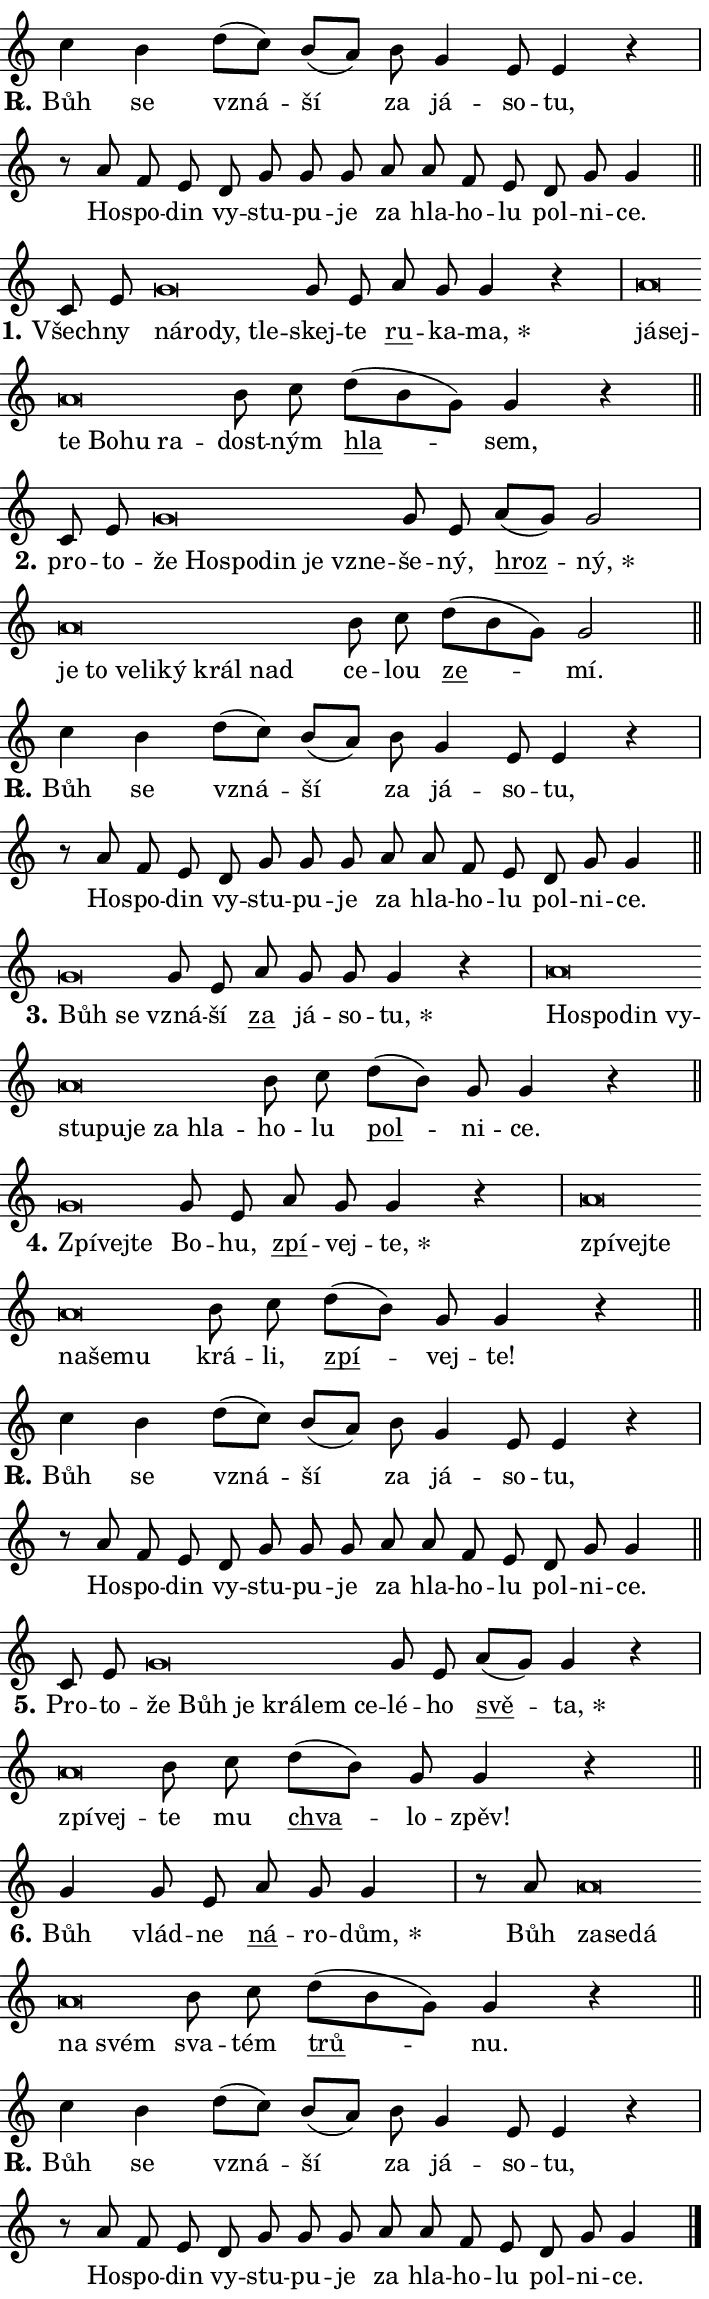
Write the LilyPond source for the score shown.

\version "2.24.0"
\header { tagline = "" }
\paper {
  indent = 0\cm
  top-margin = 0\cm
  right-margin = 0.13\cm % to fit lyric hyphens
  bottom-margin = 0\cm
  left-margin = 0\cm
  paper-width = 12\cm
  page-breaking = #ly:one-page-breaking
  system-system-spacing.basic-distance = #11
  score-system-spacing.basic-distance = #11
  ragged-last = ##f
}


%% Author: Thomas Morley
%% https://lists.gnu.org/archive/html/lilypond-user/2020-05/msg00002.html
#(define (line-position grob)
"Returns position of @var[grob} in current system:
   @code{'start}, if at first time-step
   @code{'end}, if at last time-step
   @code{'middle} otherwise
"
  (let* ((col (ly:item-get-column grob))
         (ln (ly:grob-object col 'left-neighbor))
         (rn (ly:grob-object col 'right-neighbor))
         (col-to-check-left (if (ly:grob? ln) ln col))
         (col-to-check-right (if (ly:grob? rn) rn col))
         (break-dir-left
           (and
             (ly:grob-property col-to-check-left 'non-musical #f)
             (ly:item-break-dir col-to-check-left)))
         (break-dir-right
           (and
             (ly:grob-property col-to-check-right 'non-musical #f)
             (ly:item-break-dir col-to-check-right))))
        (cond ((eqv? 1 break-dir-left) 'start)
              ((eqv? -1 break-dir-right) 'end)
              (else 'middle))))

#(define (tranparent-at-line-position vctor)
  (lambda (grob)
  "Relying on @code{line-position} select the relevant enry from @var{vctor}.
Used to determine transparency,"
    (case (line-position grob)
      ((end) (not (vector-ref vctor 0)))
      ((middle) (not (vector-ref vctor 1)))
      ((start) (not (vector-ref vctor 2))))))

noteHeadBreakVisibility =
#(define-music-function (break-visibility)(vector?)
"Makes @code{NoteHead}s transparent relying on @var{break-visibility}"
#{
  \override NoteHead.transparent =
    #(tranparent-at-line-position break-visibility)
#})

#(define delete-ledgers-for-transparent-note-heads
  (lambda (grob)
    "Reads whether a @code{NoteHead} is transparent.
If so this @code{NoteHead} is removed from @code{'note-heads} from
@var{grob}, which is supposed to be @code{LedgerLineSpanner}.
As a result ledgers are not printed for this @code{NoteHead}"
    (let* ((nhds-array (ly:grob-object grob 'note-heads))
           (nhds-list
             (if (ly:grob-array? nhds-array)
                 (ly:grob-array->list nhds-array)
                 '()))
           ;; Relies on the transparent-property being done before
           ;; Staff.LedgerLineSpanner.after-line-breaking is executed.
           ;; This is fragile ...
           (to-keep
             (remove
               (lambda (nhd)
                 (ly:grob-property nhd 'transparent #f))
               nhds-list)))
      ;; TODO find a better method to iterate over grob-arrays, similiar
      ;; to filter/remove etc for lists
      ;; For now rebuilt from scratch
      (set! (ly:grob-object grob 'note-heads)  '())
      (for-each
        (lambda (nhd)
          (ly:pointer-group-interface::add-grob grob 'note-heads nhd))
        to-keep))))

squashNotes = {
  \override NoteHead.X-extent = #'(-0.2 . 0.2)
  \override NoteHead.Y-extent = #'(-0.75 . 0)
  \override NoteHead.stencil =
    #(lambda (grob)
       (let ((pos (ly:grob-property grob 'staff-position)))
         (begin
           (if (< pos -7) (display "ERROR: Lower brevis then expected\n") (display ""))
           (if (<= pos -6) ly:text-interface::print ly:note-head::print))))
}
unSquashNotes = {
  \revert NoteHead.X-extent
  \revert NoteHead.Y-extent
  \revert NoteHead.stencil
}

hideNotes = \noteHeadBreakVisibility #begin-of-line-visible
unHideNotes = \noteHeadBreakVisibility #all-visible

% work-around for resetting accidentals
% https://lilypond.org/doc/v2.23/Documentation/notation/displaying-rhythms#unmetered-music
cadenzaMeasure = {
  \cadenzaOff
  \partial 1024 s1024
  \cadenzaOn
}

#(define-markup-command (accent layout props text) (markup?)
  "Underline accented syllable"
  (interpret-markup layout props
    #{\markup \override #'(offset . 4.3) \underline { #text }#}))

responsum = \markup \concat {
  "R" \hspace #-1.05 \path #0.1 #'((moveto 0 0.07) (lineto 0.9 0.8)) \hspace #0.05 "."
}

spaceSize = #0.6828661417322834 % exact space size for TeX Gyre Schola

\layout {
  \context {
    \Staff
    \remove "Time_signature_engraver"
    \override LedgerLineSpanner.after-line-breaking = #delete-ledgers-for-transparent-note-heads
  }
  \context {
    \Lyrics {
      \override LyricSpace.minimum-distance = \spaceSize
      \override LyricText.font-name = #"TeX Gyre Schola"
      \override LyricText.font-size = 1
      \override StanzaNumber.font-name = #"TeX Gyre Schola Bold"
      \override StanzaNumber.font-size = 1
    }
  }
  \context {
    \Score 
    \override NoteHead.text =
      #(lambda (grob) 
        (let ((pos (ly:grob-property grob 'staff-position)))
          #{\markup {
            \combine
              \halign #-0.55 \raise #(if (= pos -6) 0 0.5) \override #'(thickness . 2) \draw-line #'(3.2 . 0)
              \musicglyph "noteheads.sM1"
          }#}))
  }
}

% magnetic-lyrics.ily
%
%   written by
%     Jean Abou Samra <jean@abou-samra.fr>
%     Werner Lemberg <wl@gnu.org>
%
%   adapted by
%     Jiri Hon <jiri.hon@gmail.com>
%
% Version 2022-Apr-15

% https://www.mail-archive.com/lilypond-user@gnu.org/msg149350.html

#(define (Left_hyphen_pointer_engraver context)
   "Collect syllable-hyphen-syllable occurrences in lyrics and store
them in properties.  This engraver only looks to the left.  For
example, if the lyrics input is @code{foo -- bar}, it does the
following.

@itemize @bullet
@item
Set the @code{text} property of the @code{LyricHyphen} grob between
@q{foo} and @q{bar} to @code{foo}.

@item
Set the @code{left-hyphen} property of the @code{LyricText} grob with
text @q{foo} to the @code{LyricHyphen} grob between @q{foo} and
@q{bar}.
@end itemize

Use this auxiliary engraver in combination with the
@code{lyric-@/text::@/apply-@/magnetic-@/offset!} hook."
   (let ((hyphen #f)
         (text #f))
     (make-engraver
      (acknowledgers
       ((lyric-syllable-interface engraver grob source-engraver)
        (set! text grob)))
      (end-acknowledgers
       ((lyric-hyphen-interface engraver grob source-engraver)
        ;(when (not (grob::has-interface grob 'lyric-space-interface))
          (set! hyphen grob)));)
      ((stop-translation-timestep engraver)
       (when (and text hyphen)
         (ly:grob-set-object! text 'left-hyphen hyphen))
       (set! text #f)
       (set! hyphen #f)))))

#(define (lyric-text::apply-magnetic-offset! grob)
   "If the space between two syllables is less than the value in
property @code{LyricText@/.details@/.squash-threshold}, move the right
syllable to the left so that it gets concatenated with the left
syllable.

Use this function as a hook for
@code{LyricText@/.after-@/line-@/breaking} if the
@code{Left_@/hyphen_@/pointer_@/engraver} is active."
   (let ((hyphen (ly:grob-object grob 'left-hyphen #f)))
     (when hyphen
       (let ((left-text (ly:spanner-bound hyphen LEFT)))
         (when (grob::has-interface left-text 'lyric-syllable-interface)
           (let* ((common (ly:grob-common-refpoint grob left-text X))
                  (this-x-ext (ly:grob-extent grob common X))
                  (left-x-ext
                   (begin
                     ;; Trigger magnetism for left-text.
                     (ly:grob-property left-text 'after-line-breaking)
                     (ly:grob-extent left-text common X)))
                  ;; `delta` is the gap width between two syllables.
                  (delta (- (interval-start this-x-ext)
                            (interval-end left-x-ext)))
                  (details (ly:grob-property grob 'details))
                  (threshold (assoc-get 'squash-threshold details 0.2)))
             (when (< delta threshold)
               (let* (;; We have to manipulate the input text so that
                      ;; ligatures crossing syllable boundaries are not
                      ;; disabled.  For languages based on the Latin
                      ;; script this is essentially a beautification.
                      ;; However, for non-Western scripts it can be a
                      ;; necessity.
                      (lt (ly:grob-property left-text 'text))
                      (rt (ly:grob-property grob 'text))
                      (is-space (grob::has-interface hyphen 'lyric-space-interface))
                      (space (if is-space " " ""))
                      (extra-delta (if is-space spaceSize 0))
                      ;; Append new syllable.
                      (ltrt-space (if (and (string? lt) (string? rt))
                                (string-append lt space rt)
                                (make-concat-markup (list lt space rt))))
                      ;; Right-align `ltrt` to the right side.
                      (ltrt-space-markup (grob-interpret-markup
                               grob
                               (make-translate-markup
                                (cons (interval-length this-x-ext) 0)
                                (make-right-align-markup ltrt-space)))))
                 (begin
                   ;; Don't print `left-text`.
                   (ly:grob-set-property! left-text 'stencil #f)
                   ;; Set text and stencil (which holds all collected
                   ;; syllables so far) and shift it to the left.
                   (ly:grob-set-property! grob 'text ltrt-space)
                   (ly:grob-set-property! grob 'stencil ltrt-space-markup)
                   (ly:grob-translate-axis! grob (- (- delta extra-delta)) X))))))))))


#(define (lyric-hyphen::displace-bounds-first grob)
   ;; Make very sure this callback isn't triggered too early.
   (let ((left (ly:spanner-bound grob LEFT))
         (right (ly:spanner-bound grob RIGHT)))
     (ly:grob-property left 'after-line-breaking)
     (ly:grob-property right 'after-line-breaking)
     (ly:lyric-hyphen::print grob)))

squashThreshold = #0.4

\layout {
  \context {
    \Lyrics
    \consists #Left_hyphen_pointer_engraver
    \override LyricText.after-line-breaking =
      #lyric-text::apply-magnetic-offset!
    \override LyricHyphen.stencil = #lyric-hyphen::displace-bounds-first
    \override LyricText.details.squash-threshold = \squashThreshold
    \override LyricHyphen.minimum-distance = 0
    \override LyricHyphen.minimum-length = \squashThreshold
  }
}

squashText = \override LyricText.details.squash-threshold = 9999
unSquashText = \override LyricText.details.squash-threshold = \squashThreshold

leftText = \override LyricText.self-alignment-X = #LEFT
unLeftText = \revert LyricText.self-alignment-X

starOffset = #(lambda (grob) 
                (let ((x_offset (ly:self-alignment-interface::aligned-on-x-parent grob)))
                  (if (= x_offset 0) 0 (+ x_offset 1.2))))

star = #(define-music-function (syllable)(string?)
"Append star separator at the end of a syllable"
#{
  \once \override LyricText.X-offset = #starOffset
  \lyricmode { \markup {
    #syllable
    \override #'((font-name . "TeX Gyre Schola Bold")) \hspace #0.2 \lower #0.65 \larger "*"
  } }
#})

starAccent = #(define-music-function (syllable)(string?)
"Append star separator at the end of a syllable and make accent"
#{
  \once \override LyricText.X-offset = #starOffset
  \lyricmode { \markup {
    \accent #syllable
    \override #'((font-name . "TeX Gyre Schola Bold")) \hspace #0.2 \lower #0.65 \larger "*"
  } }
#})

breath = #(define-music-function (syllable)(string?)
"Append breathing indicator at the end of a syllable"
#{
  \lyricmode { \markup { #syllable "+" } }
#})

optionalBreath = #(define-music-function (syllable)(string?)
"Append optional breathing indicator at the end of a syllable"
#{
  \lyricmode { \markup { #syllable "(+)" } }
#})


\score {
    <<
        \new Voice = "melody" { \cadenzaOn \key c \major \relative { c''4 b d8[( c)] b[( a)] \bar "" b g4 e8 e4 r \cadenzaMeasure \bar "|" r8 a f e \bar "" d g g g \bar "" a a f e d g g4 \cadenzaMeasure \bar "||" \break } }
        \new Lyrics \lyricsto "melody" { \lyricmode { \set stanza = \responsum
Bůh se vzná -- ší za já -- so -- tu, Ho -- spo -- din vy -- stu -- pu -- je za hla -- ho -- lu pol -- ni -- ce. } }
    >>
    \layout {}
}

\score {
    <<
        \new Voice = "melody" { \cadenzaOn \key c \major \relative { c'8 e \bar "" \squashNotes g\breve*1/16 \hideNotes \breve*1/16 \bar "" \breve*1/16 \breve*1/16 \bar "" \unHideNotes \unSquashNotes g8 e \bar "" a g g4 r \cadenzaMeasure \bar "|" \squashNotes a\breve*1/16 \hideNotes \breve*1/16 \bar "" \breve*1/16 \bar "" \breve*1/16 \bar "" \breve*1/16 \breve*1/16 \bar "" \unHideNotes \unSquashNotes b8 c \bar "" d[( b g)] g4 r \cadenzaMeasure \bar "||" \break } }
        \new Lyrics \lyricsto "melody" { \lyricmode { \set stanza = "1."
Všech -- ny \leftText ná -- \squashText ro -- dy, tle -- \unLeftText \unSquashText skej -- te \markup \accent ru -- ka -- \star ma, \leftText já -- \squashText sej -- te Bo -- hu ra -- \unLeftText \unSquashText dost -- ným \markup \accent hla -- sem, } }
    >>
    \layout {}
}

\score {
    <<
        \new Voice = "melody" { \cadenzaOn \key c \major \relative { c'8 e \bar "" \squashNotes g\breve*1/16 \hideNotes \breve*1/16 \bar "" \breve*1/16 \bar "" \breve*1/16 \bar "" \breve*1/16 \breve*1/16 \bar "" \unHideNotes \unSquashNotes g8 e \bar "" a[( g)] g2 \cadenzaMeasure \bar "|" \squashNotes a\breve*1/16 \hideNotes \breve*1/16 \bar "" \breve*1/16 \bar "" \breve*1/16 \bar "" \breve*1/16 \bar "" \breve*1/16 \breve*1/16 \bar "" \unHideNotes \unSquashNotes b8 c \bar "" d[( b g)] g2 \cadenzaMeasure \bar "||" \break } }
        \new Lyrics \lyricsto "melody" { \lyricmode { \set stanza = "2."
pro -- to -- \leftText že \squashText Ho -- spo -- din je vzne -- \unLeftText \unSquashText še -- ný, \markup \accent hroz -- \star ný, \leftText je \squashText to ve -- li -- ký král nad \unLeftText \unSquashText ce -- lou \markup \accent ze -- mí. } }
    >>
    \layout {}
}

\score {
    <<
        \new Voice = "melody" { \cadenzaOn \key c \major \relative { c''4 b d8[( c)] b[( a)] \bar "" b g4 e8 e4 r \cadenzaMeasure \bar "|" r8 a f e \bar "" d g g g \bar "" a a f e d g g4 \cadenzaMeasure \bar "||" \break } }
        \new Lyrics \lyricsto "melody" { \lyricmode { \set stanza = \responsum
Bůh se vzná -- ší za já -- so -- tu, Ho -- spo -- din vy -- stu -- pu -- je za hla -- ho -- lu pol -- ni -- ce. } }
    >>
    \layout {}
}

\score {
    <<
        \new Voice = "melody" { \cadenzaOn \key c \major \relative { \squashNotes g'\breve*1/16 \hideNotes \breve*1/16 \bar "" \unHideNotes \unSquashNotes g8 e \bar "" a g g g4 r \cadenzaMeasure \bar "|" \squashNotes a\breve*1/16 \hideNotes \breve*1/16 \bar "" \breve*1/16 \bar "" \breve*1/16 \bar "" \breve*1/16 \bar "" \breve*1/16 \bar "" \breve*1/16 \bar "" \breve*1/16 \breve*1/16 \bar "" \unHideNotes \unSquashNotes b8 c \bar "" d[( b)] g g4 r \cadenzaMeasure \bar "||" \break } }
        \new Lyrics \lyricsto "melody" { \lyricmode { \set stanza = "3."
\leftText Bůh \squashText se \unLeftText \unSquashText vzná -- ší \markup \accent za já -- so -- \star tu, \leftText Ho -- \squashText spo -- din vy -- stu -- pu -- je za hla -- \unLeftText \unSquashText ho -- lu \markup \accent pol -- ni -- ce. } }
    >>
    \layout {}
}

\score {
    <<
        \new Voice = "melody" { \cadenzaOn \key c \major \relative { \squashNotes g'\breve*1/16 \hideNotes \breve*1/16 \breve*1/16 \bar "" \unHideNotes \unSquashNotes g8 e \bar "" a g g4 r \cadenzaMeasure \bar "|" \squashNotes a\breve*1/16 \hideNotes \breve*1/16 \bar "" \breve*1/16 \bar "" \breve*1/16 \bar "" \breve*1/16 \breve*1/16 \bar "" \unHideNotes \unSquashNotes b8 c \bar "" d[( b)] g g4 r \cadenzaMeasure \bar "||" \break } }
        \new Lyrics \lyricsto "melody" { \lyricmode { \set stanza = "4."
\leftText Zpí -- \squashText vej -- te \unLeftText \unSquashText Bo -- hu, \markup \accent zpí -- vej -- \star te, \leftText zpí -- \squashText vej -- te na -- še -- mu \unLeftText \unSquashText krá -- li, \markup \accent zpí -- vej -- te! } }
    >>
    \layout {}
}

\score {
    <<
        \new Voice = "melody" { \cadenzaOn \key c \major \relative { c''4 b d8[( c)] b[( a)] \bar "" b g4 e8 e4 r \cadenzaMeasure \bar "|" r8 a f e \bar "" d g g g \bar "" a a f e d g g4 \cadenzaMeasure \bar "||" \break } }
        \new Lyrics \lyricsto "melody" { \lyricmode { \set stanza = \responsum
Bůh se vzná -- ší za já -- so -- tu, Ho -- spo -- din vy -- stu -- pu -- je za hla -- ho -- lu pol -- ni -- ce. } }
    >>
    \layout {}
}

\score {
    <<
        \new Voice = "melody" { \cadenzaOn \key c \major \relative { c'8 e \bar "" \squashNotes g\breve*1/16 \hideNotes \breve*1/16 \bar "" \breve*1/16 \bar "" \breve*1/16 \bar "" \breve*1/16 \breve*1/16 \bar "" \unHideNotes \unSquashNotes g8 e \bar "" a[( g)] g4 r \cadenzaMeasure \bar "|" \squashNotes a\breve*1/16 \hideNotes \breve*1/16 \bar "" \unHideNotes \unSquashNotes b8 c \bar "" d[( b)] g g4 r \cadenzaMeasure \bar "||" \break } }
        \new Lyrics \lyricsto "melody" { \lyricmode { \set stanza = "5."
Pro -- to -- \leftText že \squashText Bůh je krá -- lem ce -- \unLeftText \unSquashText lé -- ho \markup \accent svě -- \star ta, \leftText zpí -- \squashText vej -- \unLeftText \unSquashText te mu \markup \accent chva -- lo -- zpěv! } }
    >>
    \layout {}
}

\score {
    <<
        \new Voice = "melody" { \cadenzaOn \key c \major \relative { g'4 g8 e \bar "" a g g4 \cadenzaMeasure \bar "|" r8 a8 \squashNotes a\breve*1/16 \hideNotes \breve*1/16 \bar "" \breve*1/16 \bar "" \breve*1/16 \breve*1/16 \bar "" \unHideNotes \unSquashNotes b8 c \bar "" d[( b g)] g4 r \cadenzaMeasure \bar "||" \break } }
        \new Lyrics \lyricsto "melody" { \lyricmode { \set stanza = "6."
Bůh vlád -- ne \markup \accent ná -- ro -- \star dům, Bůh \leftText za -- \squashText se -- dá na svém \unLeftText \unSquashText sva -- tém \markup \accent trů -- nu. } }
    >>
    \layout {}
}

\score {
    <<
        \new Voice = "melody" { \cadenzaOn \key c \major \relative { c''4 b d8[( c)] b[( a)] \bar "" b g4 e8 e4 r \cadenzaMeasure \bar "|" r8 a f e \bar "" d g g g \bar "" a a f e d g g4 \cadenzaMeasure \bar "||" \break } \bar "|." }
        \new Lyrics \lyricsto "melody" { \lyricmode { \set stanza = \responsum
Bůh se vzná -- ší za já -- so -- tu, Ho -- spo -- din vy -- stu -- pu -- je za hla -- ho -- lu pol -- ni -- ce. } }
    >>
    \layout {}
}
